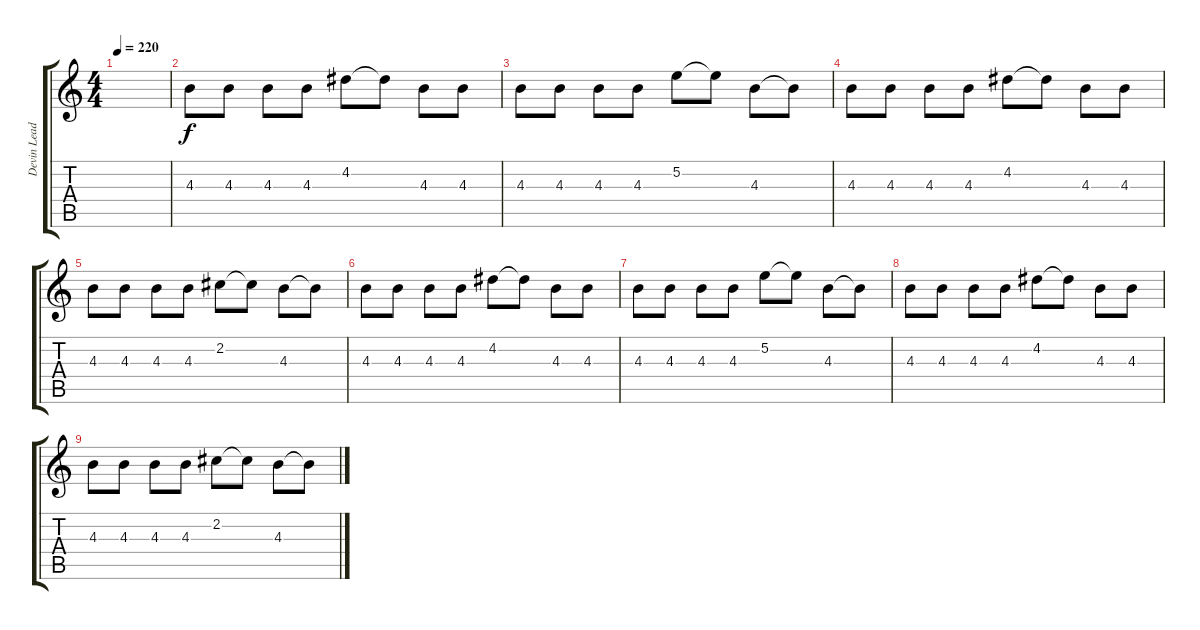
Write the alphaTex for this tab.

\track ("Devin Lead" "Devin Lead") {instrument distortionguitar}
\staff {score tabs}
\tuning (E4 B3 G3 D3 A2 E2) {hide}
\ts (4 4)
\tempo 220
\clef g2
\ks c
|
4.3.8 4.3.8 4.3.8 4.3.8 4.2.8 4.2{t}.8 4.3.8 4.3.8 |
4.3.8 4.3.8 4.3.8 4.3.8 5.2.8 5.2{t}.8 4.3.8 4.3{t}.8 |
4.3.8 4.3.8 4.3.8 4.3.8 4.2.8 4.2{t}.8 4.3.8 4.3.8 |
4.3.8 4.3.8 4.3.8 4.3.8 2.2.8 2.2{t}.8 4.3.8 4.3{t}.8 |
4.3.8 4.3.8 4.3.8 4.3.8 4.2.8 4.2{t}.8 4.3.8 4.3.8 |
4.3.8 4.3.8 4.3.8 4.3.8 5.2.8 5.2{t}.8 4.3.8 4.3{t}.8 |
4.3.8 4.3.8 4.3.8 4.3.8 4.2.8 4.2{t}.8 4.3.8 4.3.8 |
4.3.8 4.3.8 4.3.8 4.3.8 2.2.8 2.2{t}.8 4.3.8 4.3{t}.8
